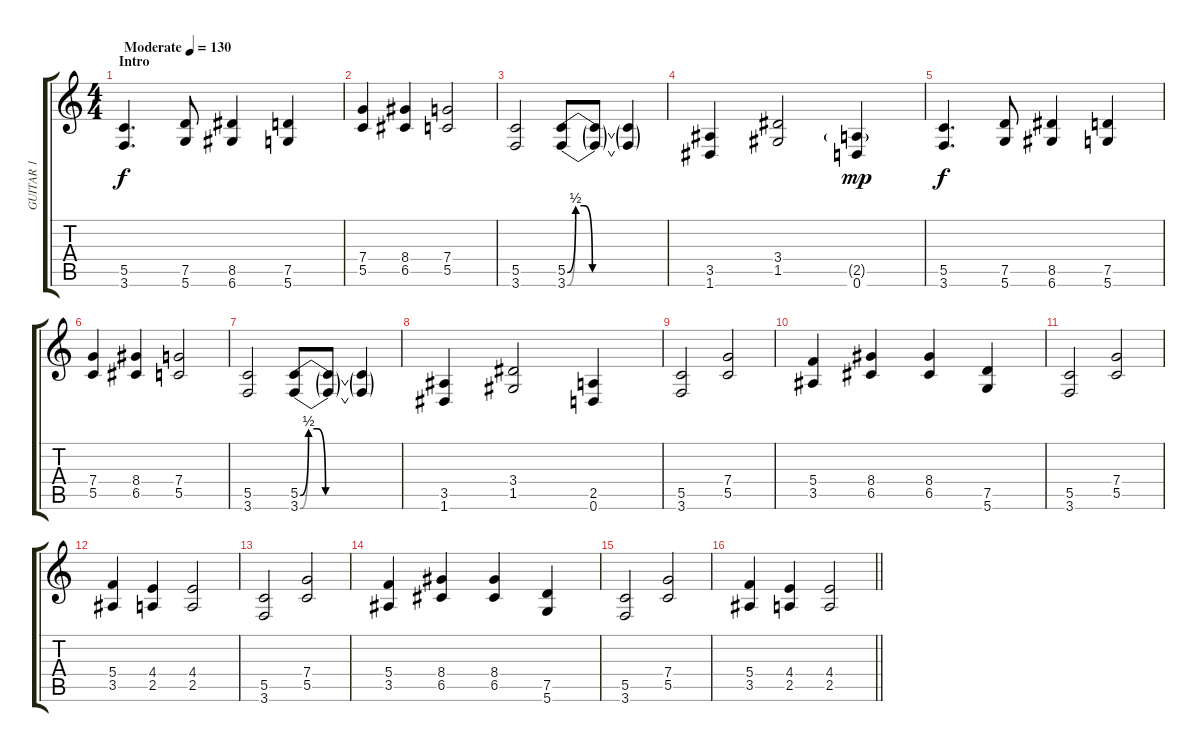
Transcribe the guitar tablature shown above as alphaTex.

\track ("GUITAR 1" "GUITAR 1") {instrument overdrivenguitar}
\staff {score tabs}
\tuning (D4 A3 F3 C3 G2 D2) {hide}
\ts (4 4)
\section ("" "Intro")
\tempo (130 "Moderate")
\clef g2
\ks c
(5.5 3.6).4{d dy f instrument overdrivenguitar} (7.5 5.6).8 (8.5 6.6).4 (7.5 5.6).4 |
(7.4 5.5).4 (8.4 6.5).4 (7.4 5.5).2 |
(5.5 3.6).2 (5.5{be (custom 0 0 5 2 10 2 15 0 60 0)} 3.6{be (custom 0 0 5 2 10 2 15 0 60 0)}).8 (5.5{t} 3.6{t}).8 (5.5{t} 3.6{t}).4 |
(3.5 1.6).4 (3.4 1.5).2 (2.5{g} 0.6).4{dy mp} |
(5.5 3.6).4{d dy f} (7.5 5.6).8 (8.5 6.6).4 (7.5 5.6).4 |
(7.4 5.5).4 (8.4 6.5).4 (7.4 5.5).2 |
(5.5 3.6).2 (5.5{be (custom 0 0 5 2 10 2 15 0 60 0)} 3.6{be (custom 0 0 5 2 10 2 15 0 60 0)}).8 (5.5{t} 3.6{t}).8 (5.5{t} 3.6{t}).4 |
(3.5 1.6).4 (3.4 1.5).2 (2.5 0.6).4 |
(5.5 3.6).2 (7.4 5.5).2 |
(5.4 3.5).4 (8.4 6.5).4 (8.4 6.5).4 (7.5 5.6).4 |
(5.5 3.6).2 (7.4 5.5).2 |
(5.4 3.5).4 (4.4 2.5).4 (4.4 2.5).2 |
(5.5 3.6).2 (7.4 5.5).2 |
(5.4 3.5).4 (8.4 6.5).4 (8.4 6.5).4 (7.5 5.6).4 |
(5.5 3.6).2 (7.4 5.5).2 |
\barLineRight lightlight
(5.4 3.5).4 (4.4 2.5).4 (4.4 2.5).2
